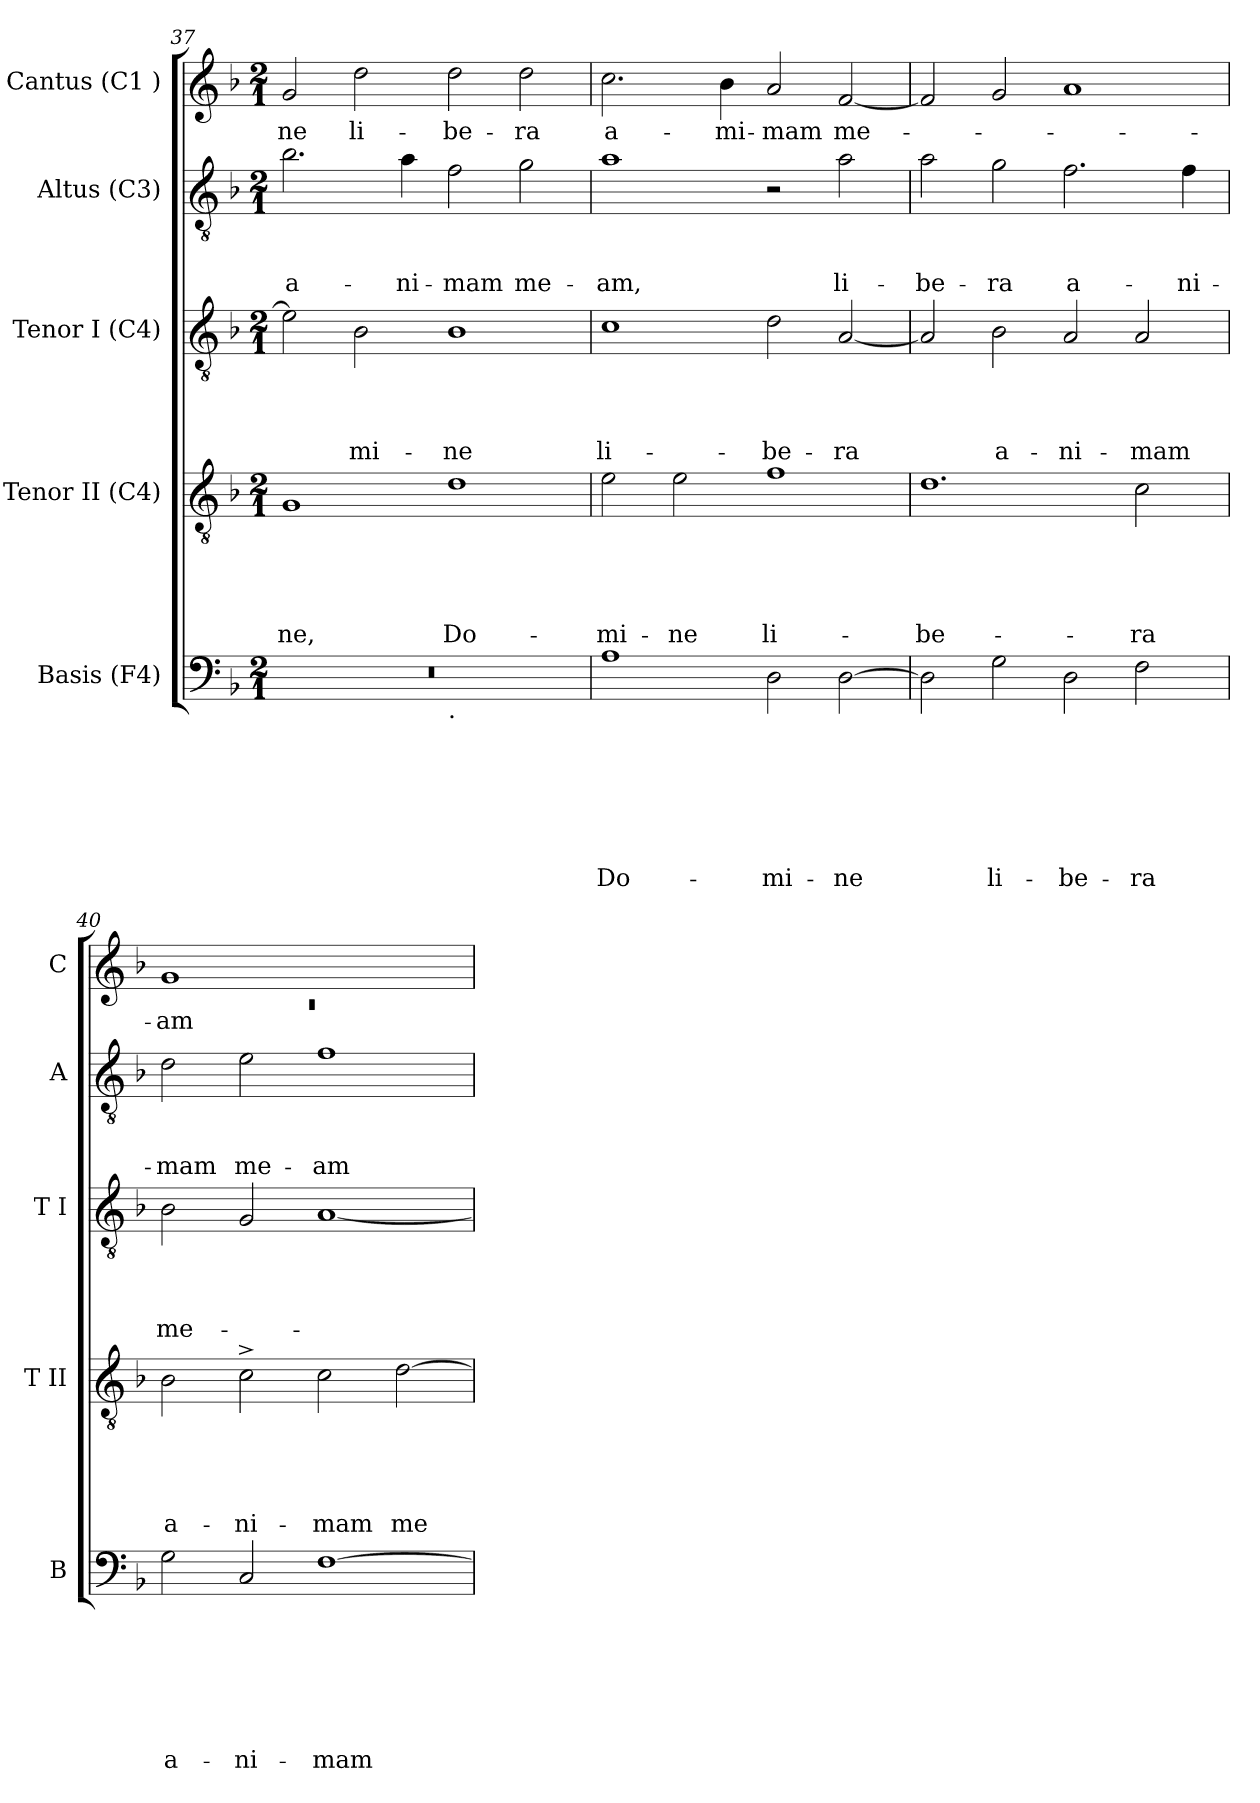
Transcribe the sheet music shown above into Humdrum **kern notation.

**kern	**text	**text	**text	**text	**text	**text	**text	**kern	**text	**text	**text	**text	**text	**kern	**text	**text	**text	**text	**kern	**text	**text	**text	**kern	**text
*part5	*part5	*part5	*part5	*part5	*part5	*part5	*part5	*part4	*part4	*part4	*part4	*part4	*part4	*part3	*part3	*part3	*part3	*part3	*part2	*part2	*part2	*part2	*part1	*part1
*staff5	*staff5	*staff5	*staff5	*staff5	*staff5	*staff5	*staff5	*staff4	*staff4	*staff4	*staff4	*staff4	*staff4	*staff3	*staff3	*staff3	*staff3	*staff3	*staff2	*staff2	*staff2	*staff2	*staff1	*staff1
*I"Basis (F4)	*	*	*	*	*	*	*	*I"Tenor II (C4)	*	*	*	*	*	*I"Tenor I (C4)	*	*	*	*	*I"Altus (C3)	*	*	*	*I"Cantus (C1 )	*
*I'B	*	*	*	*	*	*	*	*I'T II	*	*	*	*	*	*I'T I	*	*	*	*	*I'A	*	*	*	*I'C	*
*clefF4	*	*	*	*	*	*	*	*clefGv2	*	*	*	*	*	*clefGv2	*	*	*	*	*clefGv2	*	*	*	*clefG2	*
*k[b-]	*	*	*	*	*	*	*	*k[b-]	*	*	*	*	*	*k[b-]	*	*	*	*	*k[b-]	*	*	*	*k[b-]	*
*F:	*	*	*	*	*	*	*	*F:	*	*	*	*	*	*F:	*	*	*	*	*F:	*	*	*	*F:	*
*M2/1	*	*	*	*	*	*	*	*M2/1	*	*	*	*	*	*M2/1	*	*	*	*	*M2/1	*	*	*	*M2/1	*
=37	=37	=37	=37	=37	=37	=37	=37	=37	=37	=37	=37	=37	=37	=37	=37	=37	=37	=37	=37	=37	=37	=37	=37	=37
!	!	!	!	!	!	!	!	!	!	!	!	!	!LO:LY:b	!	!	!	!	!	!	!	!	!LO:LY:b	!	!LO:LY:b
*^	*	*	*	*	*	*	*	*	*	*	*	*	*	*	*	*	*	*	*	*	*	*	*	*
0r	1ryy	.	.	.	.	.	.	.	1G	.	.	.	.	-ne,	2e-\]	.	.	.	.	2.b-\	.	.	a-	2g/	-ne
!	!	!	!	!	!	!	!	!	!	!	!	!	!	!	!	!	!	!	!LO:LY:b	!	!	!	!	!	!LO:LY:b
.	.	.	.	.	.	.	.	.	.	.	.	.	.	.	2B-\	.	.	.	-mi-	.	.	.	.	2dd\	li-
!	!	!	!	!	!	!	!	!	!	!	!	!	!	!	!	!	!	!	!	!	!	!	!LO:LY:b	!	!
.	.	.	.	.	.	.	.	.	.	.	.	.	.	.	.	.	.	.	.	4a\	.	.	-ni-	.	.
!	!LO:TX:b:t=.	!	!	!	!	!	!	!	!	!	!	!	!	!	!	!	!	!	!	!	!	!	!	!	!
!	!	!	!	!	!	!	!	!	!	!	!	!	!	!LO:LY:b	!	!	!	!	!LO:LY:b	!	!	!	!LO:LY:b	!	!LO:LY:b
.	1ryy	.	.	.	.	.	.	.	1d	.	.	.	.	Do-	1B-	.	.	.	-ne	2f\	.	.	-mam	2dd\	-be-
!	!	!	!	!	!	!	!	!	!	!	!	!	!	!	!	!	!	!	!	!	!	!	!LO:LY:b	!	!LO:LY:b
.	.	.	.	.	.	.	.	.	.	.	.	.	.	.	.	.	.	.	.	2g\	.	.	me-	2dd\	-ra
=38	=38	=38	=38	=38	=38	=38	=38	=38	=38	=38	=38	=38	=38	=38	=38	=38	=38	=38	=38	=38	=38	=38	=38	=38	=38
!	!	!	!	!	!	!	!	!LO:LY:b	!	!	!	!	!	!LO:LY:b	!	!	!	!	!LO:LY:b:rj	!	!	!	!LO:LY:b	!	!LO:LY:b
*v	*v	*	*	*	*	*	*	*	*	*	*	*	*	*	*	*	*	*	*	*	*	*	*	*	*
1A	.	.	.	.	.	.	Do-	2e\	.	.	.	.	-mi-	1c	.	.	.	li-	1a	.	.	-am,	2.cc\	a-
!	!	!	!	!	!	!	!	!	!	!	!	!	!LO:LY:b	!	!	!	!	!	!	!	!	!	!	!
.	.	.	.	.	.	.	.	2e\	.	.	.	.	-ne	.	.	.	.	.	.	.	.	.	.	.
!	!	!	!	!	!	!	!	!	!	!	!	!	!	!	!	!	!	!	!	!	!	!	!	!LO:LY:b
.	.	.	.	.	.	.	.	.	.	.	.	.	.	.	.	.	.	.	.	.	.	.	4b-\	-mi-
!	!	!	!	!	!	!	!LO:LY:b	!	!	!	!	!	!LO:LY:b:rj	!	!	!	!	!LO:LY:b	!	!	!	!	!	!LO:LY:b
2D\	.	.	.	.	.	.	-mi-	1f	.	.	.	.	li-	2d\	.	.	.	-be-	2r	.	.	.	2a/	-mam
!	!	!	!	!	!	!	!LO:LY:b	!	!	!	!	!	!	!	!	!	!	!LO:LY:b	!	!	!	!LO:LY:b	!	!LO:LY:b
[>2D\	.	.	.	.	.	.	-ne	.	.	.	.	.	.	[<2A/	.	.	.	-ra	2a\	.	.	li-	[<2f/	me-
=39	=39	=39	=39	=39	=39	=39	=39	=39	=39	=39	=39	=39	=39	=39	=39	=39	=39	=39	=39	=39	=39	=39	=39	=39
!	!	!	!	!	!	!	!	!	!	!	!	!	!LO:LY:b	!	!	!	!	!	!	!	!	!LO:LY:b	!	!
2D\]	.	.	.	.	.	.	.	1.d	.	.	.	.	-be-	2A/]	.	.	.	.	2a\	.	.	-be-	2f/]	.
!	!	!	!	!	!	!	!LO:LY:b	!	!	!	!	!	!	!	!	!	!	!LO:LY:b	!	!	!	!LO:LY:b	!	!
2G\	.	.	.	.	.	.	li-	.	.	.	.	.	.	2B-\	.	.	.	a-	2g\	.	.	-ra	2g/	.
!	!	!	!	!	!	!	!LO:LY:b	!	!	!	!	!	!	!	!	!	!	!LO:LY:b	!	!	!	!LO:LY:b	!	!
2D\	.	.	.	.	.	.	-be-	.	.	.	.	.	.	2A/	.	.	.	-ni-	2.f\	.	.	a-	1a	.
!	!	!	!	!	!	!	!LO:LY:b	!	!	!	!	!	!LO:LY:b	!	!	!	!	!LO:LY:b	!	!	!	!	!	!
2F\	.	.	.	.	.	.	-ra	2c\	.	.	.	.	-ra	2A/	.	.	.	-mam	.	.	.	.	.	.
!	!	!	!	!	!	!	!	!	!	!	!	!	!	!	!	!	!	!	!	!	!	!LO:LY:b	!	!
.	.	.	.	.	.	.	.	.	.	.	.	.	.	.	.	.	.	.	4f\	.	.	-ni-	.	.
=40	=40	=40	=40	=40	=40	=40	=40	=40	=40	=40	=40	=40	=40	=40	=40	=40	=40	=40	=40	=40	=40	=40	=40	=40
*	*	*	*	*	*	*	*	*	*	*	*	*	*	*	*	*	*	*	*	*	*	*	*^	*
!	!	!	!	!	!	!	!LO:LY:b	!	!	!	!	!	!LO:LY:b	!	!	!	!	!LO:LY:b	!	!	!	!LO:LY:b	!	!LO:N:vis=1	!LO:LY:b
2G\	.	.	.	.	.	.	a-	2B-\	.	.	.	.	a-	2B-\	.	.	.	me-	2d\	.	.	-mam	1g	0rc	-am
!	!	!	!	!	!	!	!LO:LY:b	!	!	!	!	!	!LO:LY:b	!	!	!	!	!	!	!	!	!LO:LY:b	!	!	!
2C/	.	.	.	.	.	.	-ni-	2c^>\	.	.	.	.	-ni-	2G/	.	.	.	.	2e\	.	.	me-	.	.	.
!	!	!	!	!	!	!	!LO:LY:b	!	!	!	!	!	!LO:LY:b	!	!	!	!	!	!	!	!	!LO:LY:b	!	!	!
[<1F	.	.	.	.	.	.	-mam	2c\	.	.	.	.	-mam	[<1A	.	.	.	.	1f	.	.	-am	1ryy	.	.
!	!	!	!	!	!	!	!	!	!	!	!	!	!LO:LY:b	!	!	!	!	!	!	!	!	!	!	!	!
.	.	.	.	.	.	.	.	[<2d\	.	.	.	.	me-	.	.	.	.	.	.	.	.	.	.	.	.
*	*	*	*	*	*	*	*	*	*	*	*	*	*	*	*	*	*	*	*	*	*	*	*v	*v	*
=	=	=	=	=	=	=	=	=	=	=	=	=	=	=	=	=	=	=	=	=	=	=	=	=
*-	*-	*-	*-	*-	*-	*-	*-	*-	*-	*-	*-	*-	*-	*-	*-	*-	*-	*-	*-	*-	*-	*-	*-	*-
